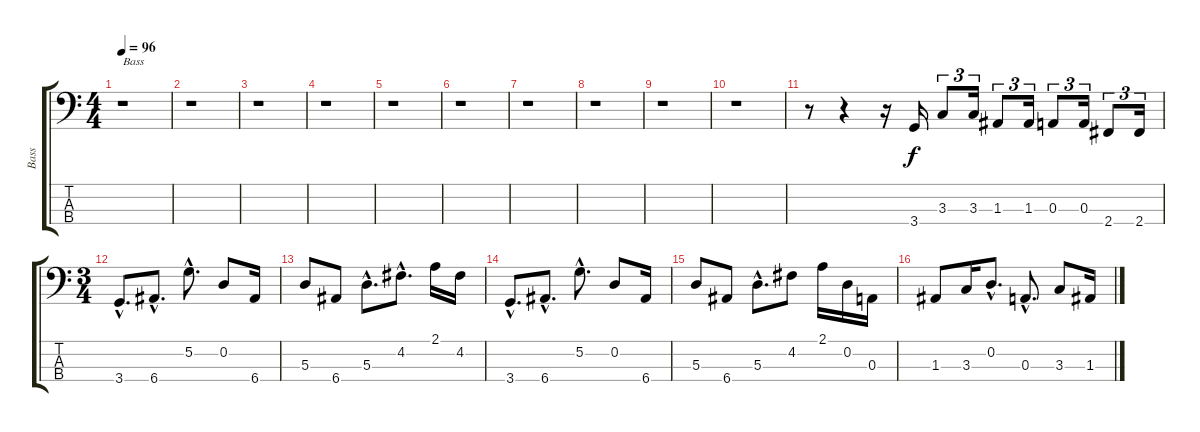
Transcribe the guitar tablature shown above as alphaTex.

\track ("Bass" "Bass") {instrument electricbassfinger}
\staff {score tabs}
\tuning (G2 D2 A1 E1) {hide}
\ts (4 4)
\tempo 96
\clef f4
\ks c
r.1{txt "Bass" dy f instrument electricbassfinger} |
r.1 |
r.1 |
r.1 |
r.1 |
r.1 |
r.1 |
r.1 |
r.1 |
r.1 |
r.8 r.4 r.16 3.4.16 3.3.8{tu (3 2)} 3.3.16{tu (3 2)} 1.3.8{tu (3 2)} 1.3.16{tu (3 2)} 0.3.8{tu (3 2)} 0.3.16{tu (3 2)} 2.4.8{tu (3 2)} 2.4.16{tu (3 2)} |
\ts (3 4)
3.4{hac}.8{d} 6.4{hac}.8{d} 5.2{hac}.8{d} 0.2.8 6.4.16 |
5.3.8 6.4.8 5.3{hac}.8{d} 4.2{hac}.8{d} 2.1.16 4.2.16 |
3.4{hac}.8{d} 6.4{hac}.8{d} 5.2{hac}.8{d} 0.2.8 6.4.16 |
5.3.8 6.4.8 5.3{hac}.8{d} 4.2.8 2.1.16 0.2.16 0.3.16 |
1.3.8 3.3.16 0.2{hac}.8{d} 0.3{hac}.8{d} 3.3.8 1.3.16
